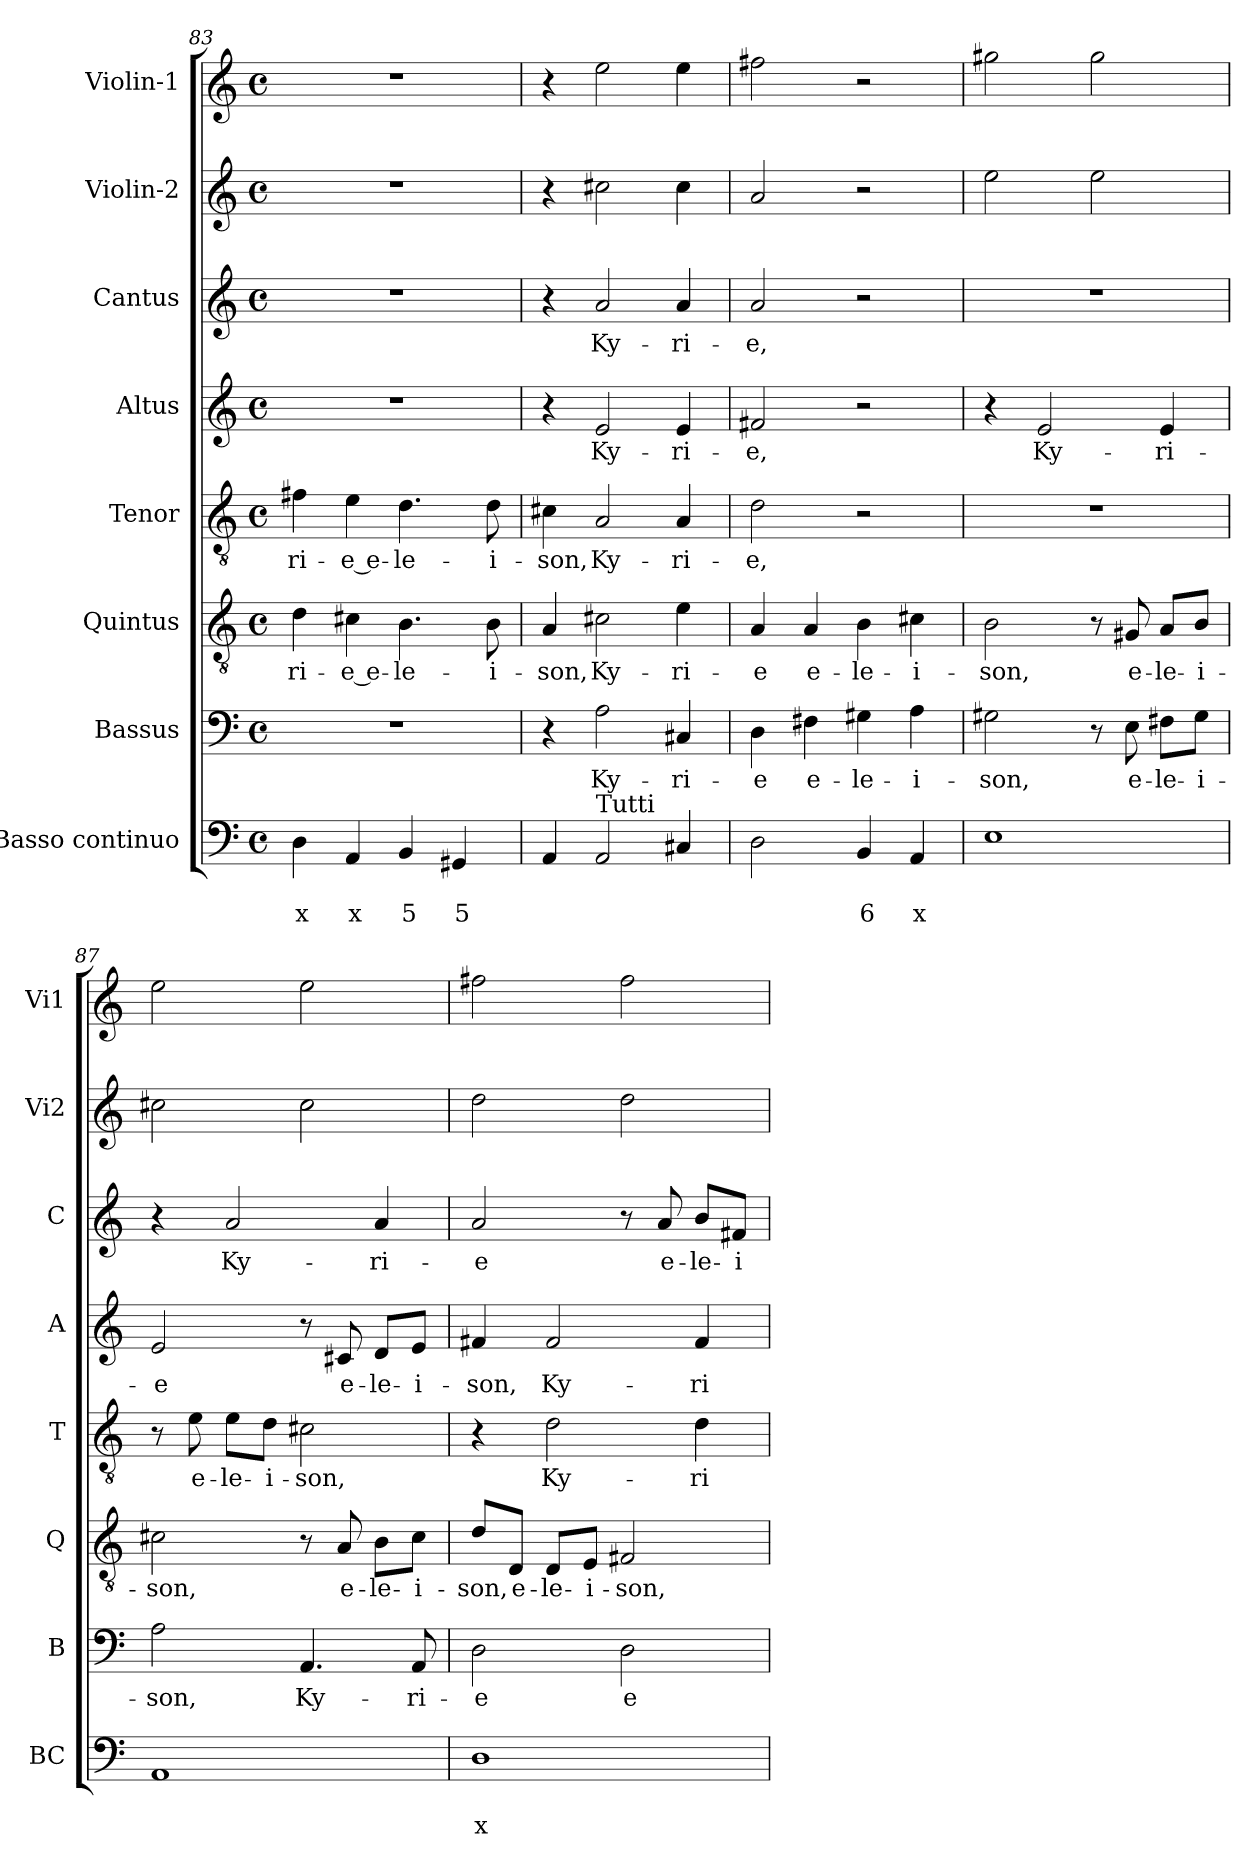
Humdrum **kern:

**kern	**text	**text	**kern	**text	**kern	**text	**kern	**text	**kern	**text	**kern	**text	**kern	**kern
*part8	*part8	*part8	*part7	*part7	*part6	*part6	*part5	*part5	*part4	*part4	*part3	*part3	*part2	*part1
*staff8	*staff8	*staff8	*staff7	*staff7	*staff6	*staff6	*staff5	*staff5	*staff4	*staff4	*staff3	*staff3	*staff2	*staff1
*I"Basso continuo	*	*	*I"Bassus	*	*I"Quintus	*	*I"Tenor	*	*I"Altus	*	*I"Cantus	*	*I"Violin-2	*I"Violin-1
*I'BC	*	*	*I'B	*	*I'Q	*	*I'T	*	*I'A	*	*I'C	*	*I'Vi2	*I'Vi1
*clefF4	*	*	*clefF4	*	*clefGv2	*	*clefGv2	*	*clefG2	*	*clefG2	*	*clefG2	*clefG2
*k[]	*	*	*k[]	*	*k[]	*	*k[]	*	*k[]	*	*k[]	*	*k[]	*k[]
*C:	*	*	*C:	*	*C:	*	*C:	*	*C:	*	*C:	*	*C:	*C:
*M4/4	*	*	*M4/4	*	*M4/4	*	*M4/4	*	*M4/4	*	*M4/4	*	*M4/4	*M4/4
*met(c)	*	*	*met(c)	*	*met(c)	*	*met(c)	*	*met(c)	*	*met(c)	*	*met(c)	*met(c)
=83	=83	=83	=83	=83	=83	=83	=83	=83	=83	=83	=83	=83	=83	=83
!	!	!LO:LY:b	!	!	!	!LO:LY:b	!	!LO:LY:b	!	!	!	!	!	!
4D\	.	x	1r	.	4d\	-ri-	4f#X\	-ri-	1r	.	1r	.	1r	1r
!	!	!LO:LY:b	!	!	!	!LO:LY:b	!	!LO:LY:b	!	!	!	!	!	!
4AA/	.	x	.	.	4c#X\	-e e-	4e\	-e e-	.	.	.	.	.	.
!	!	!LO:LY:b	!	!	!	!LO:LY:b	!	!LO:LY:b	!	!	!	!	!	!
4BB/	.	5	.	.	4.B\	-le-	4.d\	-le-	.	.	.	.	.	.
!	!	!LO:LY:b	!	!	!	!	!	!	!	!	!	!	!	!
4GG#X/	.	5	.	.	.	.	.	.	.	.	.	.	.	.
!	!	!	!	!	!	!LO:LY:b	!	!LO:LY:b	!	!	!	!	!	!
.	.	.	.	.	8B\	-i-	8d\	-i-	.	.	.	.	.	.
=84	=84	=84	=84	=84	=84	=84	=84	=84	=84	=84	=84	=84	=84	=84
!	!	!	!	!	!	!LO:LY:b	!	!LO:LY:b	!	!	!	!	!	!
4AA/	.	.	4r	.	4A/	-son,	4c#X\	-son,	4r	.	4r	.	4r	4r
!LO:TX:a:t=Tutti	!	!	!	!	!	!	!	!	!	!	!	!	!	!
!	!	!	!	!LO:LY:b	!	!LO:LY:b	!	!LO:LY:b	!	!LO:LY:b	!	!LO:LY:b	!	!
2AA/	.	.	2A\	Ky-	2c#X\	Ky-	2A/	Ky-	2e/	Ky-	2a/	Ky-	2cc#X\	2ee\
!	!	!	!	!LO:LY:b	!	!LO:LY:b	!	!LO:LY:b	!	!LO:LY:b	!	!LO:LY:b	!	!
4C#X/	.	.	4C#X/	-ri-	4e\	-ri-	4A/	-ri-	4e/	-ri-	4a/	-ri-	4cc#\	4ee\
=85	=85	=85	=85	=85	=85	=85	=85	=85	=85	=85	=85	=85	=85	=85
!	!	!	!	!LO:LY:b	!	!LO:LY:b	!	!LO:LY:b	!	!LO:LY:b	!	!LO:LY:b	!	!
2D\	.	.	4D\	-e	4A/	-e	2d\	-e,	2f#X/	-e,	2a/	-e,	2a/	2ff#X\
!	!	!	!	!LO:LY:b	!	!LO:LY:b	!	!	!	!	!	!	!	!
.	.	.	4F#X\	e-	4A/	e-	.	.	.	.	.	.	.	.
!	!	!LO:LY:b	!	!LO:LY:b	!	!LO:LY:b	!	!	!	!	!	!	!	!
4BB/	.	6	4G#X\	-le-	4B\	-le-	2r	.	2r	.	2r	.	2r	2r
!	!	!LO:LY:b	!	!LO:LY:b	!	!LO:LY:b	!	!	!	!	!	!	!	!
4AA/	.	x	4A\	-i-	4c#X\	-i-	.	.	.	.	.	.	.	.
!!LO:PB:g=z
=86	=86	=86	=86	=86	=86	=86	=86	=86	=86	=86	=86	=86	=86	=86
!	!	!	!	!LO:LY:b	!	!LO:LY:b	!	!	!	!	!	!	!	!
1E	.	.	2G#X\	-son,	2B\	-son,	1r	.	4r	.	1r	.	2ee\	2gg#X\
!	!	!	!	!	!	!	!	!	!	!LO:LY:b	!	!	!	!
.	.	.	.	.	.	.	.	.	2e/	Ky-	.	.	.	.
.	.	.	8r	.	8r	.	.	.	.	.	.	.	2ee\	2gg#\
!	!	!	!	!LO:LY:b	!	!LO:LY:b	!	!	!	!	!	!	!	!
.	.	.	8E\	e-	8G#X/	e-	.	.	.	.	.	.	.	.
!	!	!	!	!LO:LY:b	!	!LO:LY:b	!	!	!	!LO:LY:b	!	!	!	!
.	.	.	8F#X\L	-le-	8A/L	-le-	.	.	4e/	-ri-	.	.	.	.
!	!	!	!	!LO:LY:b	!	!LO:LY:b	!	!	!	!	!	!	!	!
.	.	.	8G#\J	-i-	8B/J	-i-	.	.	.	.	.	.	.	.
=87	=87	=87	=87	=87	=87	=87	=87	=87	=87	=87	=87	=87	=87	=87
!	!	!	!	!LO:LY:b	!	!LO:LY:b	!	!	!	!LO:LY:b	!	!	!	!
1AA	.	.	2A\	-son,	2c#X\	-son,	8r	.	2e/	-e	4r	.	2cc#X\	2ee\
!	!	!	!	!	!	!	!	!LO:LY:b	!	!	!	!	!	!
.	.	.	.	.	.	.	8e\	e-	.	.	.	.	.	.
!	!	!	!	!	!	!	!	!LO:LY:b	!	!	!	!LO:LY:b	!	!
.	.	.	.	.	.	.	8e\L	-le-	.	.	2a/	Ky-	.	.
!	!	!	!	!	!	!	!	!LO:LY:b	!	!	!	!	!	!
.	.	.	.	.	.	.	8d\J	-i-	.	.	.	.	.	.
!	!	!	!	!LO:LY:b	!	!	!	!LO:LY:b	!	!	!	!	!	!
.	.	.	4.AA/	Ky-	8r	.	2c#X\	-son,	8r	.	.	.	2cc#\	2ee\
!	!	!	!	!	!	!LO:LY:b	!	!	!	!LO:LY:b	!	!	!	!
.	.	.	.	.	8A/	e-	.	.	8c#X/	e-	.	.	.	.
!	!	!	!	!	!	!LO:LY:b	!	!	!	!LO:LY:b	!	!LO:LY:b	!	!
.	.	.	.	.	8B\L	-le-	.	.	8d/L	-le-	4a/	-ri-	.	.
!	!	!	!	!LO:LY:b	!	!LO:LY:b	!	!	!	!LO:LY:b	!	!	!	!
.	.	.	8AA/	-ri-	8c#\J	-i-	.	.	8e/J	-i-	.	.	.	.
=88	=88	=88	=88	=88	=88	=88	=88	=88	=88	=88	=88	=88	=88	=88
!	!	!LO:LY:b	!	!LO:LY:b	!	!LO:LY:b	!	!	!	!LO:LY:b	!	!LO:LY:b	!	!
1D	.	x	2D\	-e	8d/L	-son,	4r	.	4f#X/	-son,	2a/	-e	2dd\	2ff#X\
!	!	!	!	!	!	!LO:LY:b	!	!	!	!	!	!	!	!
.	.	.	.	.	8D/J	e-	.	.	.	.	.	.	.	.
!	!	!	!	!	!	!LO:LY:b	!	!LO:LY:b	!	!LO:LY:b	!	!	!	!
.	.	.	.	.	8D/L	-le-	2d\	Ky-	2f#/	Ky-	.	.	.	.
!	!	!	!	!	!	!LO:LY:b	!	!	!	!	!	!	!	!
.	.	.	.	.	8E/J	-i-	.	.	.	.	.	.	.	.
!	!	!	!	!LO:LY:b	!	!LO:LY:b	!	!	!	!	!	!	!	!
.	.	.	2D\	e-	2F#X/	-son,	.	.	.	.	8r	.	2dd\	2ff#\
!	!	!	!	!	!	!	!	!	!	!	!	!LO:LY:b	!	!
.	.	.	.	.	.	.	.	.	.	.	8a/	e-	.	.
!	!	!	!	!	!	!	!	!LO:LY:b	!	!LO:LY:b	!	!LO:LY:b	!	!
.	.	.	.	.	.	.	4d\	-ri-	4f#/	-ri-	8b/L	-le-	.	.
!	!	!	!	!	!	!	!	!	!	!	!	!LO:LY:b	!	!
.	.	.	.	.	.	.	.	.	.	.	8f#X/J	-i-	.	.
=	=	=	=	=	=	=	=	=	=	=	=	=	=	=
*-	*-	*-	*-	*-	*-	*-	*-	*-	*-	*-	*-	*-	*-	*-
